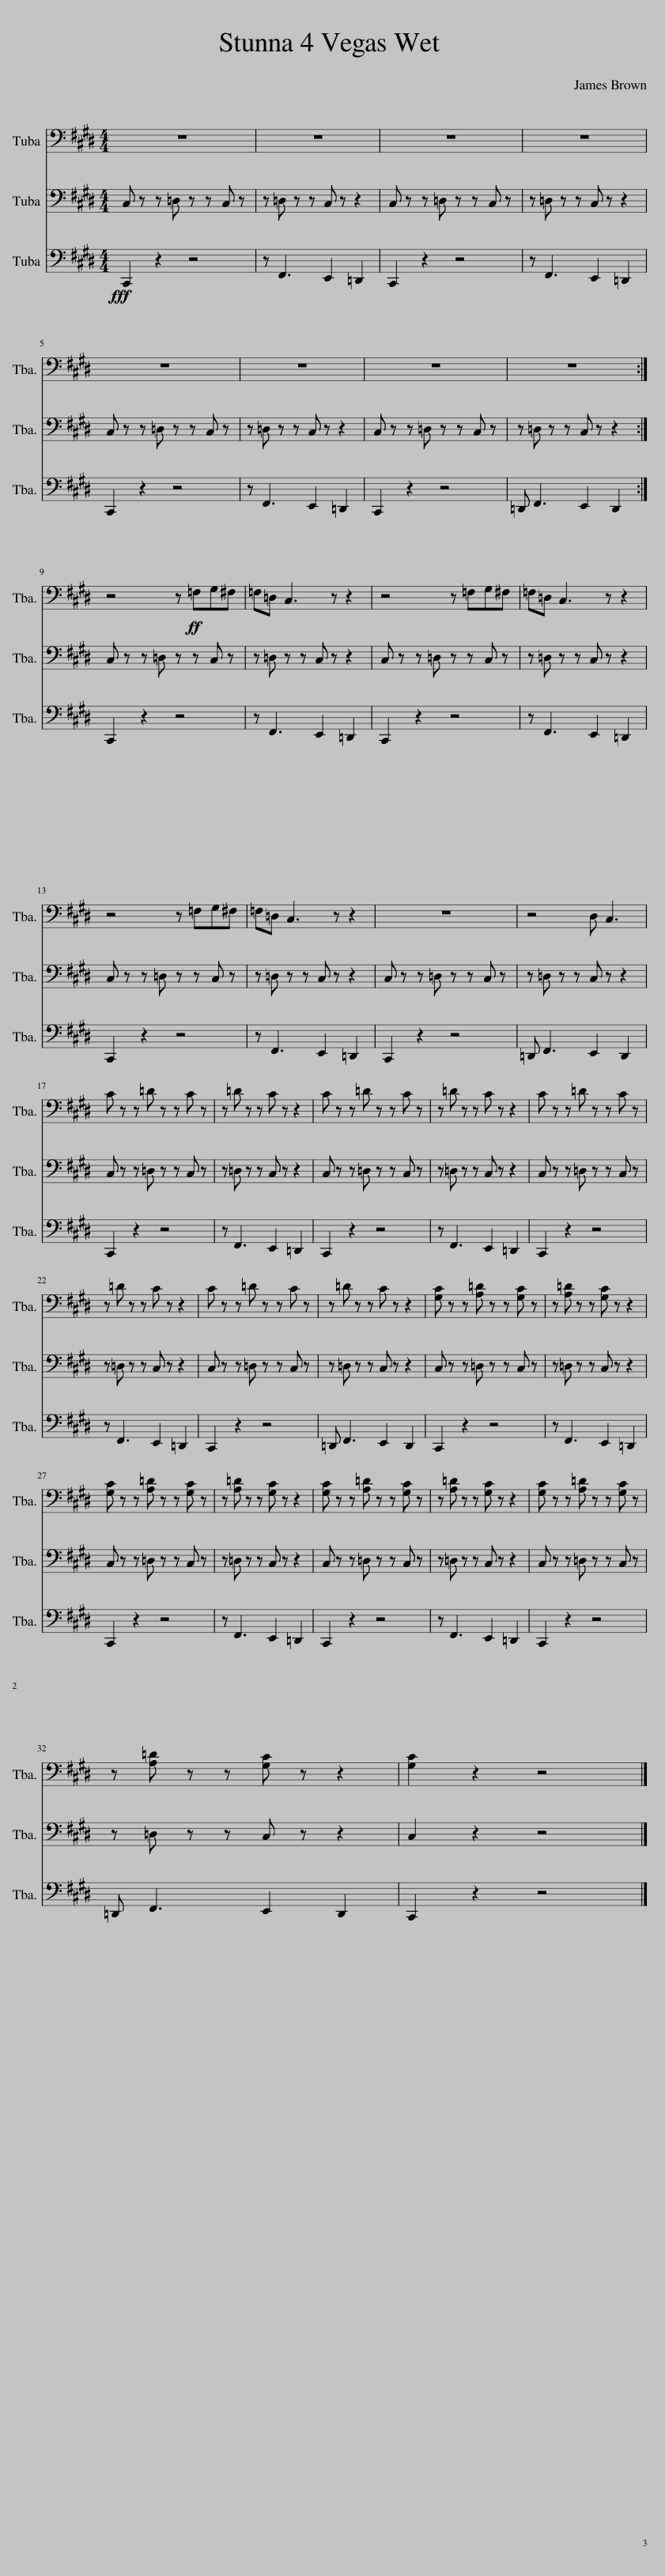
X:1
%%score 1 2 3
L:1/8
M:4/4
I:linebreak $
K:E
V:1 bass
V:2 bass
V:3 bass
V:1
 z8 | z8 | z8 | z8 |$ z8 | %5
 z8 | z8 | z8 :|$ z4 z!ff! =F,G,^F, | =F,=D, C,3 z z2 | %10
 z4 z =F,G,^F, | =F,=D, C,3 z z2 |$ z4 z =F,G,^F, | =F,=D, C,3 z z2 | z8 | %15
 z4 D, C,3 |$ C z z =D z z C z | z =D z z C z z2 | C z z =D z z C z | z =D z z C z z2 | %20
 C z z =D z z C z |$ z =D z z C z z2 | C z z =D z z C z | z =D z z C z z2 | [G,C] z z [A,=D] z z [G,C] z | %25
 z [A,=D] z z [G,C] z z2 |$ [G,C] z z [A,=D] z z [G,C] z | z [A,=D] z z [G,C] z z2 | [G,C] z z [A,=D] z z [G,C] z | z [A,=D] z z [G,C] z z2 | %30
 [G,C] z z [A,=D] z z [G,C] z |$ z [A,=D] z z [G,C] z z2 | [G,C]2 z2 z4 |] %33
V:2
 C, z z =D, z z C, z | z =D, z z C, z z2 | C, z z =D, z z C, z | z =D, z z C, z z2 |$ C, z z =D, z z C, z | %5
 z =D, z z C, z z2 | C, z z =D, z z C, z | z =D, z z C, z z2 :|$ C, z z =D, z z C, z | z =D, z z C, z z2 | %10
 C, z z =D, z z C, z | z =D, z z C, z z2 |$ C, z z =D, z z C, z | z =D, z z C, z z2 | C, z z =D, z z C, z | %15
 z =D, z z C, z z2 |$ C, z z =D, z z C, z | z =D, z z C, z z2 | C, z z =D, z z C, z | z =D, z z C, z z2 | %20
 C, z z =D, z z C, z |$ z =D, z z C, z z2 | C, z z =D, z z C, z | z =D, z z C, z z2 | C, z z =D, z z C, z | %25
 z =D, z z C, z z2 |$ C, z z =D, z z C, z | z =D, z z C, z z2 | C, z z =D, z z C, z | z =D, z z C, z z2 | %30
 C, z z =D, z z C, z |$ z =D, z z C, z z2 | C,2 z2 z4 |] %33
V:3
!fff! C,,2 z2 z4 | z F,,3 E,,2 =D,,2 | C,,2 z2 z4 | z F,,3 E,,2 =D,,2 |$ C,,2 z2 z4 | %5
 z F,,3 E,,2 =D,,2 | C,,2 z2 z4 | =D,, F,,3 E,,2 D,,2 :|$ C,,2 z2 z4 | z F,,3 E,,2 =D,,2 | %10
 C,,2 z2 z4 | z F,,3 E,,2 =D,,2 |$ C,,2 z2 z4 | z F,,3 E,,2 =D,,2 | C,,2 z2 z4 | %15
 =D,, F,,3 E,,2 D,,2 |$ C,,2 z2 z4 | z F,,3 E,,2 =D,,2 | C,,2 z2 z4 | z F,,3 E,,2 =D,,2 | %20
 C,,2 z2 z4 |$ z F,,3 E,,2 =D,,2 | C,,2 z2 z4 | =D,, F,,3 E,,2 D,,2 | C,,2 z2 z4 | %25
 z F,,3 E,,2 =D,,2 |$ C,,2 z2 z4 | z F,,3 E,,2 =D,,2 | C,,2 z2 z4 | z F,,3 E,,2 =D,,2 | %30
 C,,2 z2 z4 |$ =D,, F,,3 E,,2 D,,2 | C,,2 z2 z4 |] %33
